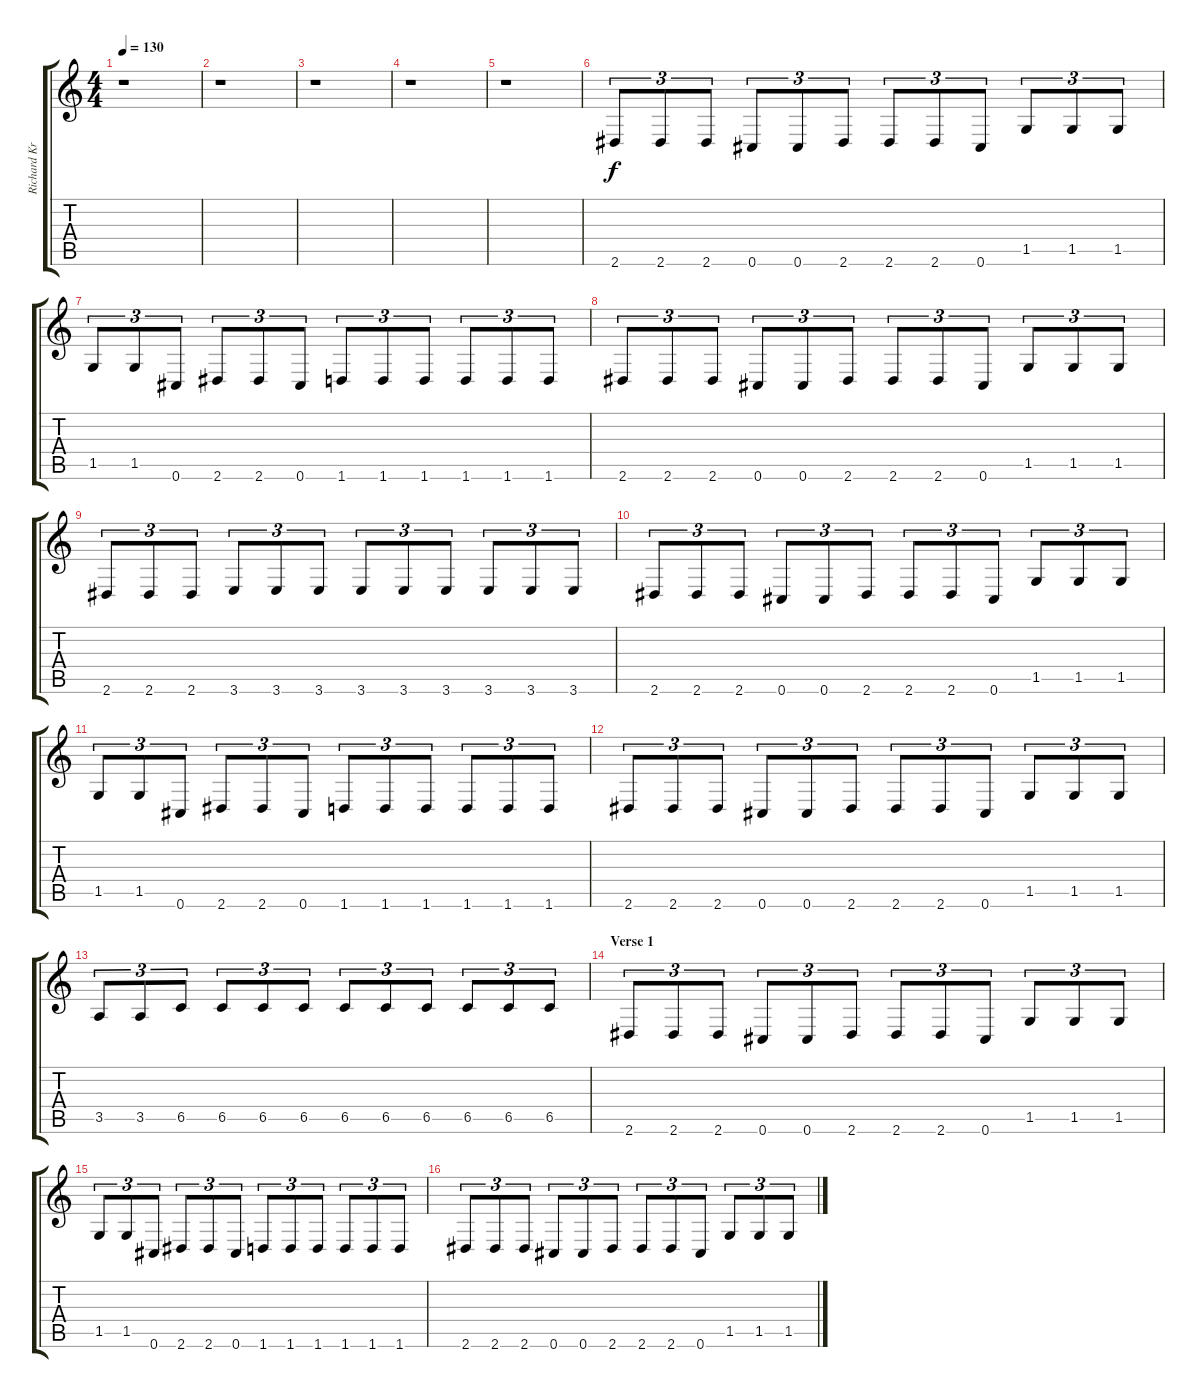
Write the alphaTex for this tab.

\track ("Richard Kronheim" "Richard Kr") {instrument distortionguitar}
\staff {score tabs}
\tuning (Db4 Ab3 E3 B2 Gb2 Db2) {hide}
\ts (4 4)
\tempo 130
\clef g2
\ks c
r.1{dy f} |
r.1 |
r.1 |
r.1 |
r.1 |
2.6.8{tu (3 2)} 2.6.8{tu (3 2)} 2.6.8{tu (3 2)} 0.6.8{tu (3 2)} 0.6.8{tu (3 2)} 2.6.8{tu (3 2)} 2.6.8{tu (3 2)} 2.6.8{tu (3 2)} 0.6.8{tu (3 2)} 1.5.8{tu (3 2)} 1.5.8{tu (3 2)} 1.5.8{tu (3 2)} |
1.5.8{tu (3 2)} 1.5.8{tu (3 2)} 0.6.8{tu (3 2)} 2.6.8{tu (3 2)} 2.6.8{tu (3 2)} 0.6.8{tu (3 2)} 1.6.8{tu (3 2)} 1.6.8{tu (3 2)} 1.6.8{tu (3 2)} 1.6.8{tu (3 2)} 1.6.8{tu (3 2)} 1.6.8{tu (3 2)} |
2.6.8{tu (3 2)} 2.6.8{tu (3 2)} 2.6.8{tu (3 2)} 0.6.8{tu (3 2)} 0.6.8{tu (3 2)} 2.6.8{tu (3 2)} 2.6.8{tu (3 2)} 2.6.8{tu (3 2)} 0.6.8{tu (3 2)} 1.5.8{tu (3 2)} 1.5.8{tu (3 2)} 1.5.8{tu (3 2)} |
2.6.8{tu (3 2)} 2.6.8{tu (3 2)} 2.6.8{tu (3 2)} 3.6.8{tu (3 2)} 3.6.8{tu (3 2)} 3.6.8{tu (3 2)} 3.6.8{tu (3 2)} 3.6.8{tu (3 2)} 3.6.8{tu (3 2)} 3.6.8{tu (3 2)} 3.6.8{tu (3 2)} 3.6.8{tu (3 2)} |
2.6.8{tu (3 2)} 2.6.8{tu (3 2)} 2.6.8{tu (3 2)} 0.6.8{tu (3 2)} 0.6.8{tu (3 2)} 2.6.8{tu (3 2)} 2.6.8{tu (3 2)} 2.6.8{tu (3 2)} 0.6.8{tu (3 2)} 1.5.8{tu (3 2)} 1.5.8{tu (3 2)} 1.5.8{tu (3 2)} |
1.5.8{tu (3 2)} 1.5.8{tu (3 2)} 0.6.8{tu (3 2)} 2.6.8{tu (3 2)} 2.6.8{tu (3 2)} 0.6.8{tu (3 2)} 1.6.8{tu (3 2)} 1.6.8{tu (3 2)} 1.6.8{tu (3 2)} 1.6.8{tu (3 2)} 1.6.8{tu (3 2)} 1.6.8{tu (3 2)} |
2.6.8{tu (3 2)} 2.6.8{tu (3 2)} 2.6.8{tu (3 2)} 0.6.8{tu (3 2)} 0.6.8{tu (3 2)} 2.6.8{tu (3 2)} 2.6.8{tu (3 2)} 2.6.8{tu (3 2)} 0.6.8{tu (3 2)} 1.5.8{tu (3 2)} 1.5.8{tu (3 2)} 1.5.8{tu (3 2)} |
3.5.8{tu (3 2)} 3.5.8{tu (3 2)} 6.5.8{tu (3 2)} 6.5.8{tu (3 2)} 6.5.8{tu (3 2)} 6.5.8{tu (3 2)} 6.5.8{tu (3 2)} 6.5.8{tu (3 2)} 6.5.8{tu (3 2)} 6.5.8{tu (3 2)} 6.5.8{tu (3 2)} 6.5.8{tu (3 2)} |
\section ("" "Verse 1")
2.6.8{tu (3 2)} 2.6.8{tu (3 2)} 2.6.8{tu (3 2)} 0.6.8{tu (3 2)} 0.6.8{tu (3 2)} 2.6.8{tu (3 2)} 2.6.8{tu (3 2)} 2.6.8{tu (3 2)} 0.6.8{tu (3 2)} 1.5.8{tu (3 2)} 1.5.8{tu (3 2)} 1.5.8{tu (3 2)} |
1.5.8{tu (3 2)} 1.5.8{tu (3 2)} 0.6.8{tu (3 2)} 2.6.8{tu (3 2)} 2.6.8{tu (3 2)} 0.6.8{tu (3 2)} 1.6.8{tu (3 2)} 1.6.8{tu (3 2)} 1.6.8{tu (3 2)} 1.6.8{tu (3 2)} 1.6.8{tu (3 2)} 1.6.8{tu (3 2)} |
2.6.8{tu (3 2)} 2.6.8{tu (3 2)} 2.6.8{tu (3 2)} 0.6.8{tu (3 2)} 0.6.8{tu (3 2)} 2.6.8{tu (3 2)} 2.6.8{tu (3 2)} 2.6.8{tu (3 2)} 0.6.8{tu (3 2)} 1.5.8{tu (3 2)} 1.5.8{tu (3 2)} 1.5.8{tu (3 2)}
